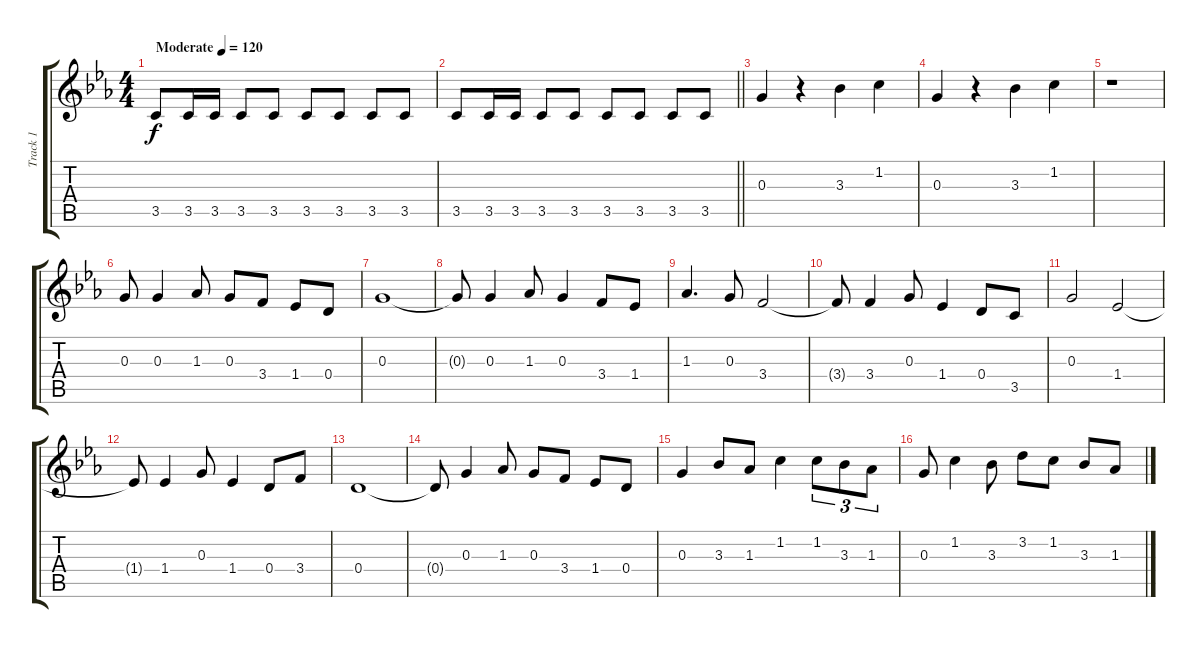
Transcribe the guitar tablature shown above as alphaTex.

\track ("Track 1" "Track 1") {instrument acousticguitarsteel}
\staff {score tabs}
\tuning (E4 B3 G3 D3 A2 E2) {hide}
\ts (4 4)
\tempo (120 "Moderate")
\clef g2
\ks eb
3.5.8{dy f instrument acousticguitarsteel} 3.5.16 3.5.16 3.5.8 3.5.8 3.5.8 3.5.8 3.5.8 3.5.8 |
\barLineRight lightlight
3.5.8 3.5.16 3.5.16 3.5.8 3.5.8 3.5.8 3.5.8 3.5.8 3.5.8 |
0.3.4 r.4 3.3.4 1.2.4 |
0.3.4 r.4 3.3.4 1.2.4 |
r.1 |
0.3.8 0.3.4 1.3.8 0.3.8 3.4.8 1.4.8 0.4.8 |
0.3.1 |
0.3{t}.8 0.3.4 1.3.8 0.3.4 3.4.8 1.4.8 |
1.3.4{d} 0.3.8 3.4.2 |
3.4{t}.8 3.4.4 0.3.8 1.4.4 0.4.8 3.5.8 |
0.3.2 1.4.2 |
1.4{t}.8 1.4.4 0.3.8 1.4.4 0.4.8 3.4.8 |
0.4.1 |
0.4{t}.8 0.3.4 1.3.8 0.3.8 3.4.8 1.4.8 0.4.8 |
0.3.4 3.3.8 1.3.8 1.2.4 1.2.8{tu (3 2)} 3.3.8{tu (3 2)} 1.3.8{tu (3 2)} |
0.3.8 1.2.4 3.3.8 3.2.8 1.2.8 3.3.8 1.3.8
